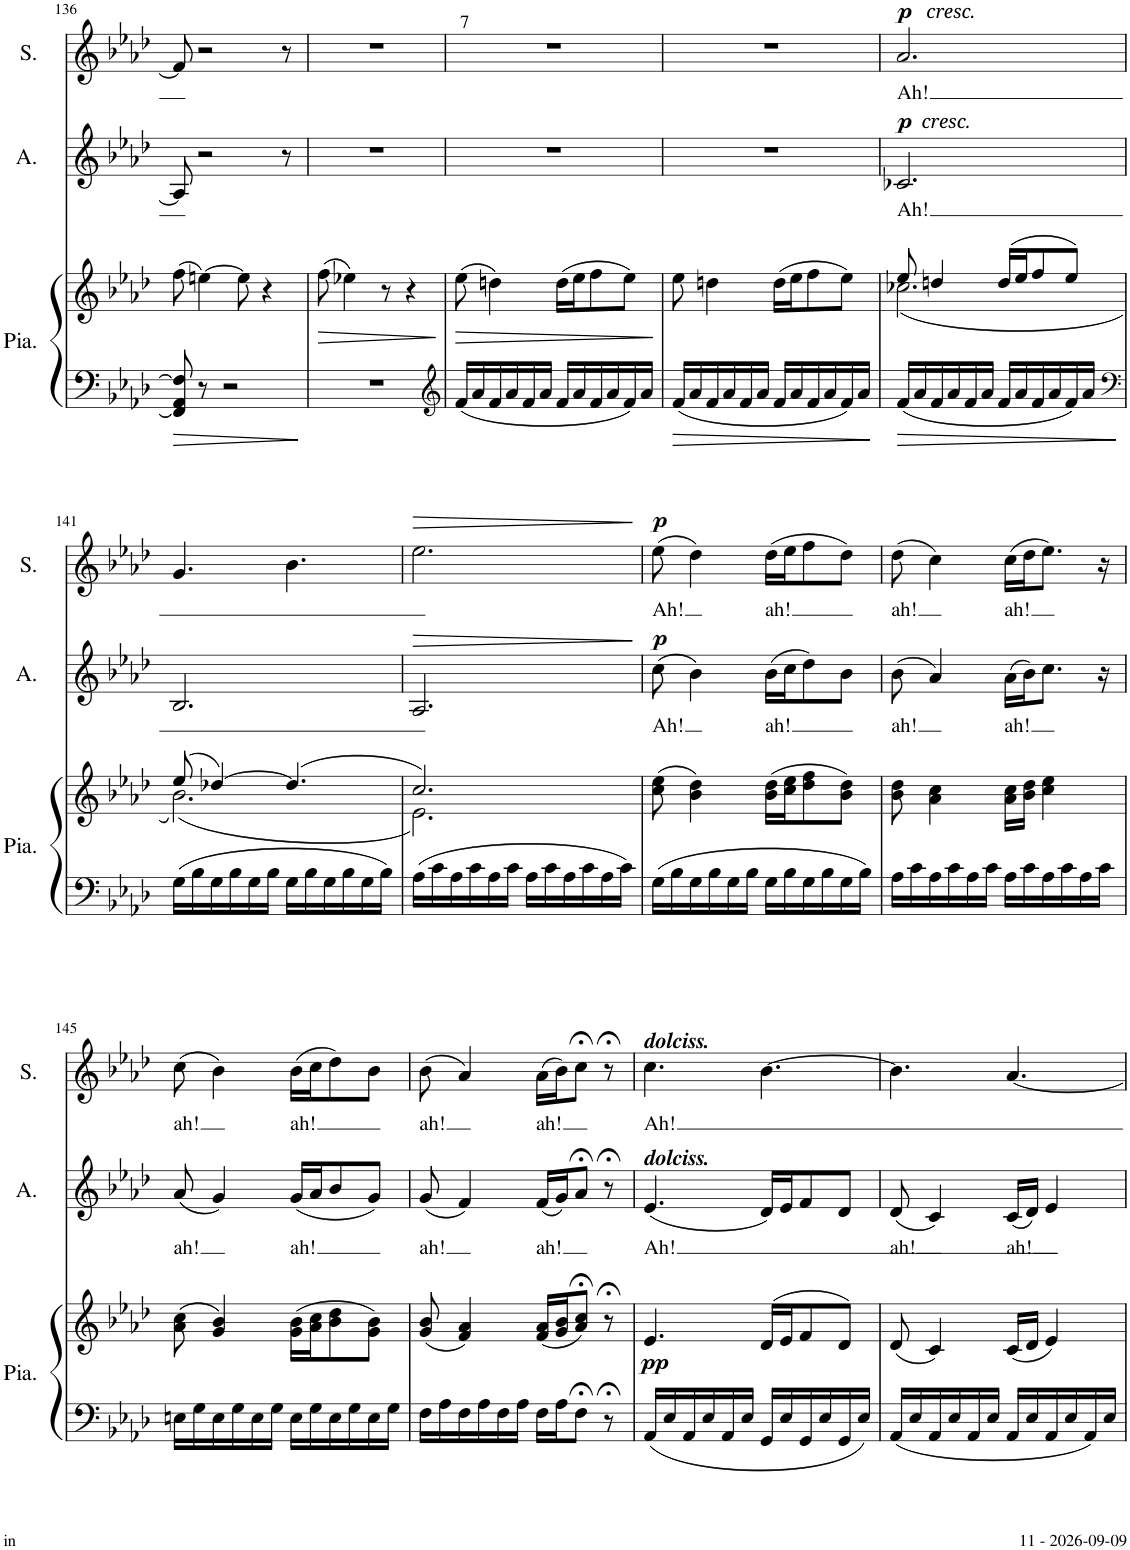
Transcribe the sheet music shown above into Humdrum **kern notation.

**kern	**kern	**dynam	**kern	**text	**dynam	**kern	**text	**dynam
*part3	*part3	*part3	*part2	*part2	*part2	*part1	*part1	*part1
*staff4	*staff3	*staff3/4	*staff2	*staff2	*staff2	*staff1	*staff1	*staff1
*I"Piano	*	*	*I"Alto	*	*	*I"Soprano	*	*
*I'Pia.	*	*	*I'A.	*	*	*I'S.	*	*
!!LO:PB:g=z
*clefF4	*clefG2	*	*clefG2	*	*	*clefG2	*	*
*k[b-e-a-d-]	*k[b-e-a-d-]	*	*k[b-e-a-d-]	*	*	*k[b-e-a-d-]	*	*
*M6/8	*M6/8	*	*M6/8	*	*	*M6/8	*	*
=136	=136	=136	=136	=136	=136	=136	=136	=136
!	!	!LO:HP:b=2	!	!	!	!	!	!
8FF/] 8AA-/ 8F/]	(8ff\	>	8A/]	.	.	8f/]	.	.
8r	[4een\)	.	2r	.	.	2r	.	.
2r	.	.	.	.	.	.	.	.
.	8ee\]	.	.	.	.	.	.	.
.	4r	.	.	.	.	.	.	.
.	.	.	8r	.	.	8r	.	.
=137	=137	=137	=137	=137	=137	=137	=137	=137
!	!	!LO:HP:b	!	!	!	!	!	!
2.r	(8ff\	>	2.r	.	.	2.r	.	.
.	4ee-X\)	.	.	.	.	.	.	.
.	8r	.	.	.	.	.	.	.
.	4r	.	.	.	.	.	.	.
.	.	]	.	.	.	.	.	.
=138	=138	=138	=138	=138	=138	=138	=138	=138
*clefG2	*	*	*	*	*	*	*	*
!	!	!	!	!	!	!LO:TX:a:t=7	!	!
!	!	!LO:HP:b	!	!	!	!	!	!
16f/LL	(8ee-\	>	2.r	.	.	2.r	.	.
16a-/	.	.	.	.	.	.	.	.
16f/	4ddn\)	.	.	.	.	.	.	.
16a-/	.	.	.	.	.	.	.	.
16f/	.	.	.	.	.	.	.	.
16a-/JJ	.	.	.	.	.	.	.	.
16f/LL	(16dd\LL	.	.	.	.	.	.	.
16a-/	16ee-\J	.	.	.	.	.	.	.
16f/	8ff\	.	.	.	.	.	.	.
16a-/	.	.	.	.	.	.	.	.
16f/	8ee-\J)	.	.	.	.	.	.	.
16a-/JJ	.	.	.	.	.	.	.	.
.	.	]	.	.	.	.	.	.
=139	=139	=139	=139	=139	=139	=139	=139	=139
16f/LL	8ee-\	.	2.r	.	.	2.r	.	.
16a-/	.	.	.	.	.	.	.	.
16f/	4ddn\	.	.	.	.	.	.	.
16a-/	.	.	.	.	.	.	.	.
16f/	.	.	.	.	.	.	.	.
16a-/JJ	.	.	.	.	.	.	.	.
16f/LL	(16dd\LL	.	.	.	.	.	.	.
16a-/	16ee-\J	.	.	.	.	.	.	.
16f/	8ff\	.	.	.	.	.	.	.
16a-/	.	.	.	.	.	.	.	.
16f/	8ee-\J)	.	.	.	.	.	.	.
16a-/JJ	.	.	.	.	.	.	.	.
.	.	]	.	.	.	.	.	.
=140	=140	=140	=140	=140	=140	=140	=140	=140
*	*^	*	*	*	*	*	*	*
!	!	!	!	!	!LO:LY:b	!LO:DY:a	!	!LO:LY:b	!
!	!	!	!	!	!	!LO:DY:n=1:a	!	!	!LO:DY:a
!	!	!	!	!	!	!	!	!	!LO:DY:n=1:a
16f/LL	8ee-/	(2.cc-X\	.	2.c-X/	Ah!	p other-dynamics	2.a-/	Ah!	p other-dynamics
16a-/	.	.	.	.	.	.	.	.	.
16f/	4ddn/	.	.	.	.	.	.	.	.
16a-/	.	.	.	.	.	.	.	.	.
16f/	.	.	.	.	.	.	.	.	.
16a-/JJ	.	.	.	.	.	.	.	.	.
16f/LL	(16dd/LL	.	.	.	.	.	.	.	.
16a-/	16ee-/J	.	.	.	.	.	.	.	.
16f/	8ff/	.	.	.	.	.	.	.	.
16a-/	.	.	.	.	.	.	.	.	.
16f/	8ee-/J)	.	.	.	.	.	.	.	.
16a-/JJ	.	.	.	.	.	.	.	.	.
!!LO:LB:g=z
=141	=141	=141	=141	=141	=141	=141	=141	=141	=141
*clefF4	*	*	*	*	*	*	*	*	*
16G\LL	(8ee-/	(2.b-\)	.	2.B-/	.	.	4.g/	.	.
16B-\	.	.	.	.	.	.	.	.	.
16G\	[4dd-X/)	.	.	.	.	.	.	.	.
16B-\	.	.	.	.	.	.	.	.	.
16G\	.	.	.	.	.	.	.	.	.
16B-\JJ	.	.	.	.	.	.	.	.	.
16G\LL	(4.dd-/]	.	.	.	.	.	4.b-\	.	.
16B-\	.	.	.	.	.	.	.	.	.
16G\	.	.	.	.	.	.	.	.	.
16B-\	.	.	.	.	.	.	.	.	.
16G\	.	.	.	.	.	.	.	.	.
16B-\JJ	.	.	.	.	.	.	.	.	.
=142	=142	=142	=142	=142	=142	=142	=142	=142	=142
!	!	!	!	!	!	!LO:HP:b	!	!	!LO:HP:b
16A-\LL	2.cc/)	2.e-\)	.	2.A-/	.	>	2.ee-\	.	>
16c\	.	.	.	.	.	.	.	.	.
16A-\	.	.	.	.	.	.	.	.	.
16c\	.	.	.	.	.	.	.	.	.
16A-\	.	.	.	.	.	.	.	.	.
16c\JJ	.	.	.	.	.	.	.	.	.
16A-\LL	.	.	.	.	.	.	.	.	.
16c\	.	.	.	.	.	.	.	.	.
16A-\	.	.	.	.	.	.	.	.	.
16c\	.	.	.	.	.	.	.	.	.
16A-\	.	.	.	.	.	.	.	.	.
16c\JJ	.	.	.	.	.	.	.	.	.
*	*v	*v	*	*	*	*	*	*	*
.	.	.	.	.	]	.	.	]
=143	=143	=143	=143	=143	=143	=143	=143	=143
!	!	!	!	!LO:LY:b	!LO:DY:a	!	!LO:LY:b	!LO:DY:a
16G\LL	(8cc\ 8ee-\	.	(8cc\	Ah!	p	(8ee-\	Ah!	p
16B-\	.	.	.	.	.	.	.	.
16G\	4b-\ 4dd-\)	.	4b-\)	.	.	4dd-\)	.	.
16B-\	.	.	.	.	.	.	.	.
16G\	.	.	.	.	.	.	.	.
16B-\JJ	.	.	.	.	.	.	.	.
!	!	!	!	!LO:LY:b	!	!	!LO:LY:b	!
16G\LL	(16b-\ 16dd-\LL	.	(16b-\LL	ah!	.	(16dd-\LL	ah!	.
16B-\	16cc\ 16ee-\J	.	16cc\J	.	.	16ee-\J	.	.
16G\	8dd-\ 8ff\	.	8dd-\)	.	.	8ff\	.	.
16B-\	.	.	.	.	.	.	.	.
16G\	8b-\ 8dd-\J)	.	8b-\J	.	.	8dd-\J)	.	.
16B-\JJ	.	.	.	.	.	.	.	.
=144	=144	=144	=144	=144	=144	=144	=144	=144
!	!	!	!	!LO:LY:b	!	!	!LO:LY:b	!
16A-\LL	8b-\ 8dd-\	.	(8b-\	ah!	.	(8dd-\	ah!	.
16c\	.	.	.	.	.	.	.	.
16A-\	4a-\ 4cc\	.	4a-/)	.	.	4cc\)	.	.
16c\	.	.	.	.	.	.	.	.
16A-\	.	.	.	.	.	.	.	.
16c\JJ	.	.	.	.	.	.	.	.
!	!	!	!	!LO:LY:b	!	!	!LO:LY:b	!
16A-\LL	16a-\ 16cc\LL	.	(16a-\LL	ah!	.	(16cc\LL	ah!	.
16c\	16b-\ 16dd-\JJ	.	16b-\J)	.	.	16dd-\J	.	.
16A-\	4cc\ 4ee-\	.	8.cc\J	.	.	8.ee-\J)	.	.
16c\	.	.	.	.	.	.	.	.
16A-\	.	.	.	.	.	.	.	.
16c\JJ	.	.	16r	.	.	16r	.	.
!!LO:LB:g=z
=145	=145	=145	=145	=145	=145	=145	=145	=145
!	!	!	!	!LO:LY:b	!	!	!LO:LY:b	!
16En\LL	(8a-\ 8cc\	.	(8a-/	ah!	.	(8cc\	ah!	.
16G\	.	.	.	.	.	.	.	.
16E\	4g/ 4b-/)	.	4g/)	.	.	4b-\)	.	.
16G\	.	.	.	.	.	.	.	.
16E\	.	.	.	.	.	.	.	.
16G\JJ	.	.	.	.	.	.	.	.
!	!	!	!	!LO:LY:b	!	!	!LO:LY:b	!
16E\LL	(16g\ 16b-\LL	.	(16g/LL	ah!	.	(16b-\LL	ah!	.
16G\	16a-\ 16cc\J	.	16a-/J	.	.	16cc\J	.	.
16E\	8b-\ 8dd-\	.	8b-/	.	.	8dd-\)	.	.
16G\	.	.	.	.	.	.	.	.
16E\	8g\ 8b-\J)	.	8g/J)	.	.	8b-\J	.	.
16G\JJ	.	.	.	.	.	.	.	.
=146	=146	=146	=146	=146	=146	=146	=146	=146
!	!	!	!	!LO:LY:b	!	!	!LO:LY:b	!
16F\LL	(8g/ 8b-/	.	(8g/	ah!	.	(8b-\	ah!	.
16A-\	.	.	.	.	.	.	.	.
16F\	4f/ 4a-/)	.	4f/)	.	.	4a-/)	.	.
16A-\	.	.	.	.	.	.	.	.
16F\	.	.	.	.	.	.	.	.
16A-\JJ	.	.	.	.	.	.	.	.
!	!	!	!	!LO:LY:b	!	!	!LO:LY:b	!
16F\LL	(16f/ 16a-/LL	.	(16f/LL	ah!	.	(16a-\LL	ah!	.
16A-\J	16g/ 16b-/J	.	16g/J)	.	.	16b-\J)	.	.
8F;<\J	8a-/;< 8cc/;<J)	.	8a-;</J	.	.	8cc;<\J	.	.
8r;<	8r;<	.	8r;<	.	.	8r;<	.	.
=147	=147	=147	=147	=147	=147	=147	=147	=147
!	!	!	!	!	!	!LO:TX:a:Bi:t=dolciss.	!	!
!	!	!	!LO:TX:a:Bi:t=dolciss.	!	!	!	!	!
!	!	!LO:DY:b	!	!LO:LY:b	!	!	!LO:LY:b	!
16AA-/LL	4.e-/	pp	(4.e-/	Ah!	.	4.cc\	Ah!	.
16E-/	.	.	.	.	.	.	.	.
16AA-/	.	.	.	.	.	.	.	.
16E-/	.	.	.	.	.	.	.	.
16AA-/	.	.	.	.	.	.	.	.
16E-/JJ	.	.	.	.	.	.	.	.
16GG/LL	(>16d-/LL	.	16d-/LL)	.	.	[4.b-\	.	.
16E-/	16e-/J	.	16e-/J	.	.	.	.	.
16GG/	8f/	.	8f/	.	.	.	.	.
16E-/	.	.	.	.	.	.	.	.
16GG/	8d-/J)	.	8d-/J	.	.	.	.	.
16E-/JJ	.	.	.	.	.	.	.	.
=148	=148	=148	=148	=148	=148	=148	=148	=148
!	!	!	!	!LO:LY:b	!	!	!	!
16AA-/LL	(8d-/	.	(8d-/	ah!	.	4.b-\]	.	.
16E-/	.	.	.	.	.	.	.	.
16AA-/	4c/)	.	4c/)	.	.	.	.	.
16E-/	.	.	.	.	.	.	.	.
16AA-/	.	.	.	.	.	.	.	.
16E-/JJ	.	.	.	.	.	.	.	.
!	!	!	!	!LO:LY:b	!	!	!	!
16AA-/LL	(16c/LL	.	(16c/LL	ah!	.	[4.a-/	.	.
16E-/	16d-/JJ	.	16d-/JJ)	.	.	.	.	.
16AA-/	4e-/)	.	4e-/	.	.	.	.	.
16E-/	.	.	.	.	.	.	.	.
16AA-/	.	.	.	.	.	.	.	.
16E-/JJ	.	.	.	.	.	.	.	.
=	=	=	=	=	=	=	=	=
*-	*-	*-	*-	*-	*-	*-	*-	*-
